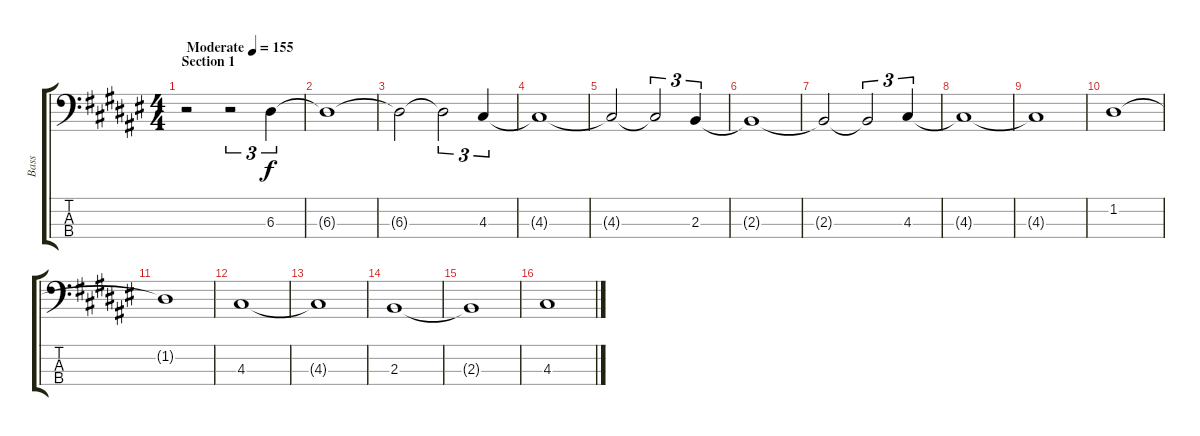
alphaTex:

\track ("Bass" "Bass") {instrument electricbassfinger}
\staff {score tabs}
\tuning (G2 D2 A1 E1) {hide}
\ts (4 4)
\section ("" "Section 1")
\tempo (155 "Moderate")
\clef f4
\ks f#
r.2{dy f instrument electricbassfinger} r.2{tu (3 2)} 6.3.4{tu (3 2)} |
6.3{t}.1 |
6.3{t}.2 6.3{t}.2{tu (3 2)} 4.3.4{tu (3 2)} |
4.3{t}.1 |
4.3{t}.2 4.3{t}.2{tu (3 2)} 2.3.4{tu (3 2)} |
2.3{t}.1 |
2.3{t}.2 2.3{t}.2{tu (3 2)} 4.3.4{tu (3 2)} |
4.3{t}.1 |
4.3{t}.1 |
1.2.1 |
1.2{t}.1 |
4.3.1 |
4.3{t}.1 |
2.3.1 |
2.3{t}.1 |
4.3.1
